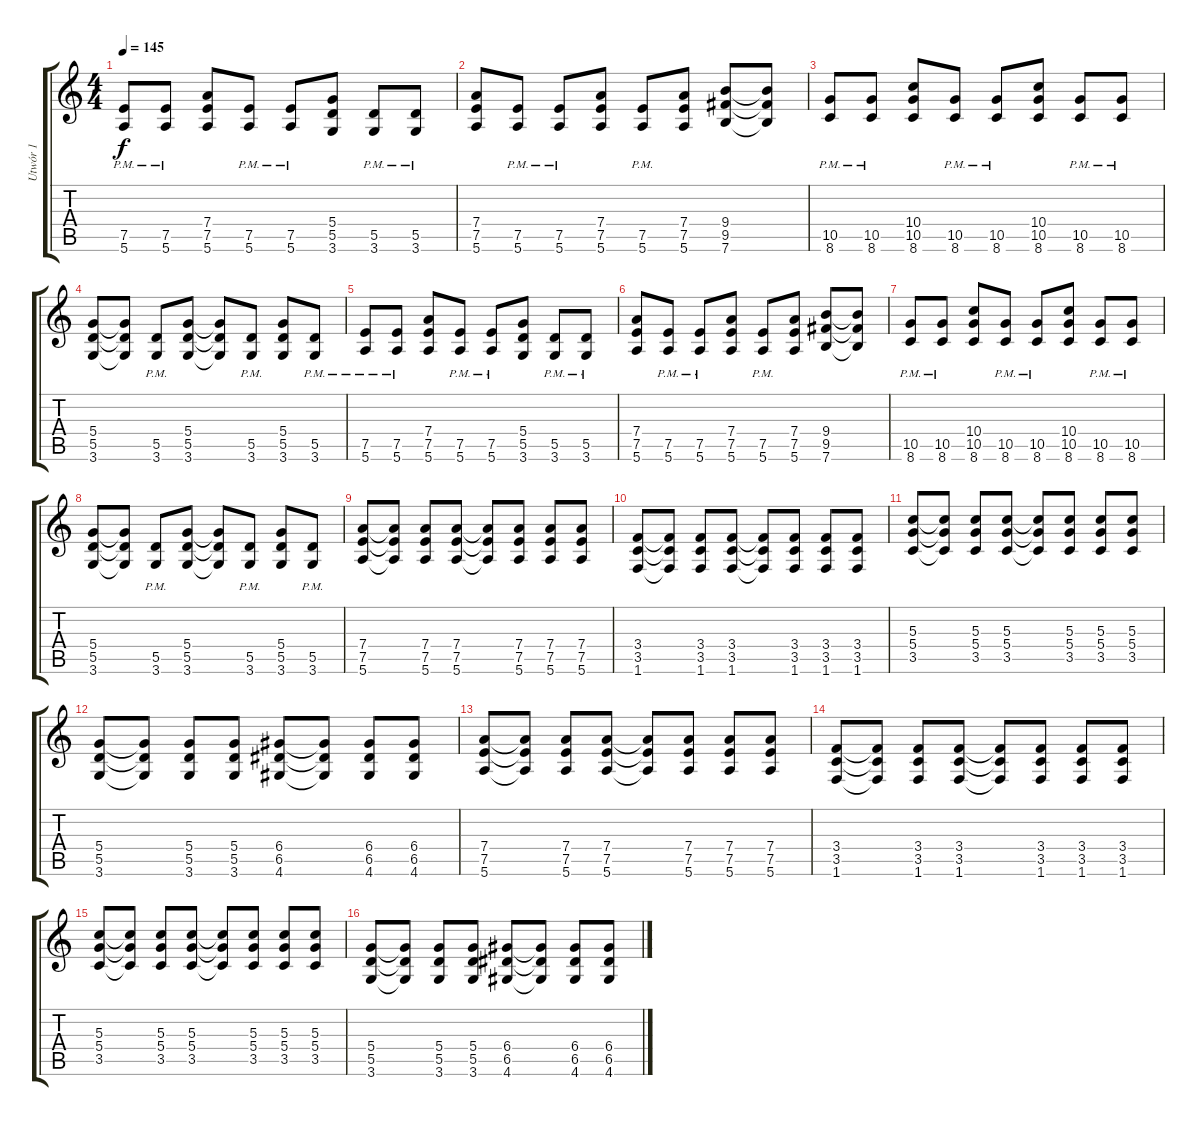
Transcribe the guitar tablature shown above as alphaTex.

\track ("Utwór 1" "Utwór 1") {instrument distortionguitar}
\staff {score tabs}
\tuning (E4 B3 G3 D3 A2 E2) {hide}
\ts (4 4)
\tempo 145
\clef g2
\ks c
(7.5{pm} 5.6{pm}).8{dy f} (7.5{pm} 5.6{pm}).8 (7.4 7.5 5.6).8 (7.5{pm} 5.6{pm}).8 (7.5{pm} 5.6{pm}).8 (5.4 5.5 3.6).8 (5.5{pm} 3.6{pm}).8 (5.5{pm} 3.6{pm}).8 |
(7.4 7.5 5.6).8 (7.5{pm} 5.6{pm}).8 (7.5{pm} 5.6{pm}).8 (7.4 7.5 5.6).8 (7.5{pm} 5.6{pm}).8 (7.4 7.5 5.6).8 (9.4 9.5 7.6).8 (9.4{t} 9.5{t} 7.6{t}).8 |
(10.5{pm} 8.6{pm}).8 (10.5{pm} 8.6{pm}).8 (10.4 10.5 8.6).8 (10.5{pm} 8.6{pm}).8 (10.5{pm} 8.6{pm}).8 (10.4 10.5 8.6).8 (10.5{pm} 8.6{pm}).8 (10.5{pm} 8.6{pm}).8 |
(5.4 5.5 3.6).8 (5.4{t} 5.5{t} 3.6{t}).8 (5.5{pm} 3.6{pm}).8 (5.4 5.5 3.6).8 (5.4{t} 5.5{t} 3.6{t}).8 (5.5{pm} 3.6{pm}).8 (5.4 5.5 3.6).8 (5.5{pm} 3.6{pm}).8 |
(7.5{pm} 5.6{pm}).8 (7.5{pm} 5.6{pm}).8 (7.4 7.5 5.6).8 (7.5{pm} 5.6{pm}).8 (7.5{pm} 5.6{pm}).8 (5.4 5.5 3.6).8 (5.5{pm} 3.6{pm}).8 (5.5{pm} 3.6{pm}).8 |
(7.4 7.5 5.6).8 (7.5{pm} 5.6{pm}).8 (7.5{pm} 5.6{pm}).8 (7.4 7.5 5.6).8 (7.5{pm} 5.6{pm}).8 (7.4 7.5 5.6).8 (9.4 9.5 7.6).8 (9.4{t} 9.5{t} 7.6{t}).8 |
(10.5{pm} 8.6{pm}).8 (10.5{pm} 8.6{pm}).8 (10.4 10.5 8.6).8 (10.5{pm} 8.6{pm}).8 (10.5{pm} 8.6{pm}).8 (10.4 10.5 8.6).8 (10.5{pm} 8.6{pm}).8 (10.5{pm} 8.6{pm}).8 |
(5.4 5.5 3.6).8 (5.4{t} 5.5{t} 3.6{t}).8 (5.5{pm} 3.6{pm}).8 (5.4 5.5 3.6).8 (5.4{t} 5.5{t} 3.6{t}).8 (5.5{pm} 3.6{pm}).8 (5.4 5.5 3.6).8 (5.5{pm} 3.6{pm}).8 |
(7.4 7.5 5.6).8 (7.4{t} 7.5{t} 5.6{t}).8 (7.4 7.5 5.6).8 (7.4 7.5 5.6).8 (7.4{t} 7.5{t} 5.6{t}).8 (7.4 7.5 5.6).8 (7.4 7.5 5.6).8 (7.4 7.5 5.6).8 |
(3.4 3.5 1.6).8 (3.4{t} 3.5{t} 1.6{t}).8 (3.4 3.5 1.6).8 (3.4 3.5 1.6).8 (3.4{t} 3.5{t} 1.6{t}).8 (3.4 3.5 1.6).8 (3.4 3.5 1.6).8 (3.4 3.5 1.6).8 |
(5.3 5.4 3.5).8 (5.3{t} 5.4{t} 3.5{t}).8 (5.3 5.4 3.5).8 (5.3 5.4 3.5).8 (5.3{t} 5.4{t} 3.5{t}).8 (5.3 5.4 3.5).8 (5.3 5.4 3.5).8 (5.3 5.4 3.5).8 |
(5.4 5.5 3.6).8 (5.4{t} 5.5{t} 3.6{t}).8 (5.4 5.5 3.6).8 (5.4 5.5 3.6).8 (6.4 6.5 4.6).8 (6.4{t} 6.5{t} 4.6{t}).8 (6.4 6.5 4.6).8 (6.4 6.5 4.6).8 |
(7.4 7.5 5.6).8 (7.4{t} 7.5{t} 5.6{t}).8 (7.4 7.5 5.6).8 (7.4 7.5 5.6).8 (7.4{t} 7.5{t} 5.6{t}).8 (7.4 7.5 5.6).8 (7.4 7.5 5.6).8 (7.4 7.5 5.6).8 |
(3.4 3.5 1.6).8 (3.4{t} 3.5{t} 1.6{t}).8 (3.4 3.5 1.6).8 (3.4 3.5 1.6).8 (3.4{t} 3.5{t} 1.6{t}).8 (3.4 3.5 1.6).8 (3.4 3.5 1.6).8 (3.4 3.5 1.6).8 |
(5.3 5.4 3.5).8 (5.3{t} 5.4{t} 3.5{t}).8 (5.3 5.4 3.5).8 (5.3 5.4 3.5).8 (5.3{t} 5.4{t} 3.5{t}).8 (5.3 5.4 3.5).8 (5.3 5.4 3.5).8 (5.3 5.4 3.5).8 |
(5.4 5.5 3.6).8 (5.4{t} 5.5{t} 3.6{t}).8 (5.4 5.5 3.6).8 (5.4 5.5 3.6).8 (6.4 6.5 4.6).8 (6.4{t} 6.5{t} 4.6{t}).8 (6.4 6.5 4.6).8 (6.4 6.5 4.6).8
